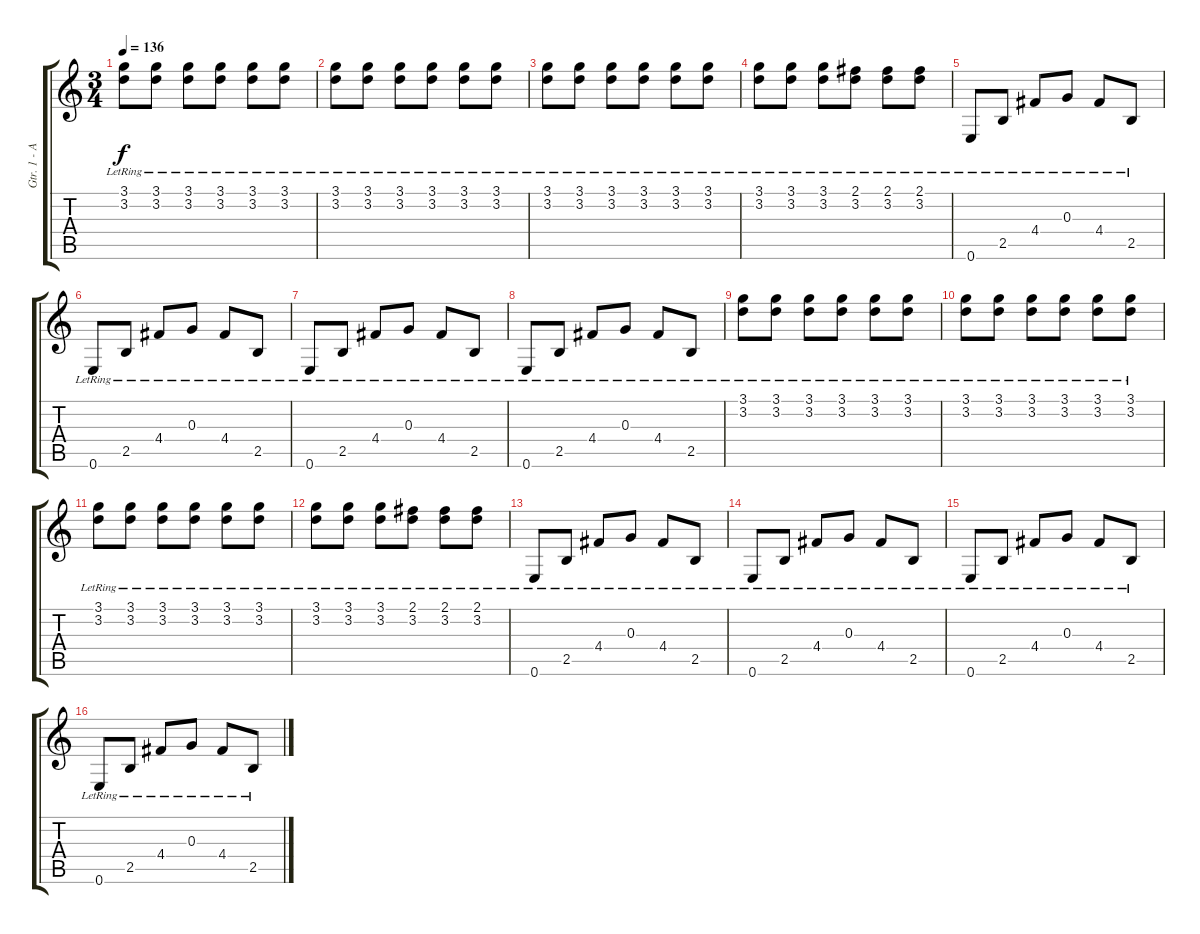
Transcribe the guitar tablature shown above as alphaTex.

\track ("Gtr. 1 - Acoustic" "Gtr. 1 - A") {instrument acousticguitarsteel}
\staff {score tabs}
\tuning (E4 B3 G3 D3 A2 E2) {hide}
\ts (3 4)
\tempo 136
\clef g2
\ks c
(3.1{lr} 3.2{lr}).8{dy f} (3.1{lr} 3.2{lr}).8 (3.1{lr} 3.2{lr}).8 (3.1{lr} 3.2{lr}).8 (3.1{lr} 3.2{lr}).8 (3.1{lr} 3.2{lr}).8 |
(3.1{lr} 3.2{lr}).8 (3.1{lr} 3.2{lr}).8 (3.1{lr} 3.2{lr}).8 (3.1{lr} 3.2{lr}).8 (3.1{lr} 3.2{lr}).8 (3.1{lr} 3.2{lr}).8 |
(3.1{lr} 3.2{lr}).8 (3.1{lr} 3.2{lr}).8 (3.1{lr} 3.2{lr}).8 (3.1{lr} 3.2{lr}).8 (3.1{lr} 3.2{lr}).8 (3.1{lr} 3.2{lr}).8 |
(3.1{lr} 3.2{lr}).8 (3.1{lr} 3.2{lr}).8 (3.1{lr} 3.2{lr}).8 (2.1{lr} 3.2{lr}).8 (2.1{lr} 3.2{lr}).8 (2.1{lr} 3.2{lr}).8 |
0.6{lr}.8 2.5{lr}.8 4.4{lr}.8 0.3{lr}.8 4.4{lr}.8 2.5{lr}.8 |
0.6{lr}.8 2.5{lr}.8 4.4{lr}.8 0.3{lr}.8 4.4{lr}.8 2.5{lr}.8 |
0.6{lr}.8 2.5{lr}.8 4.4{lr}.8 0.3{lr}.8 4.4{lr}.8 2.5{lr}.8 |
0.6{lr}.8 2.5{lr}.8 4.4{lr}.8 0.3{lr}.8 4.4{lr}.8 2.5{lr}.8 |
(3.1{lr} 3.2{lr}).8 (3.1{lr} 3.2{lr}).8 (3.1{lr} 3.2{lr}).8 (3.1{lr} 3.2{lr}).8 (3.1{lr} 3.2{lr}).8 (3.1{lr} 3.2{lr}).8 |
(3.1{lr} 3.2{lr}).8 (3.1{lr} 3.2{lr}).8 (3.1{lr} 3.2{lr}).8 (3.1{lr} 3.2{lr}).8 (3.1{lr} 3.2{lr}).8 (3.1{lr} 3.2{lr}).8 |
(3.1{lr} 3.2{lr}).8 (3.1{lr} 3.2{lr}).8 (3.1{lr} 3.2{lr}).8 (3.1{lr} 3.2{lr}).8 (3.1{lr} 3.2{lr}).8 (3.1{lr} 3.2{lr}).8 |
(3.1{lr} 3.2{lr}).8 (3.1{lr} 3.2{lr}).8 (3.1{lr} 3.2{lr}).8 (2.1{lr} 3.2{lr}).8 (2.1{lr} 3.2{lr}).8 (2.1{lr} 3.2{lr}).8 |
0.6{lr}.8 2.5{lr}.8 4.4{lr}.8 0.3{lr}.8 4.4{lr}.8 2.5{lr}.8 |
0.6{lr}.8 2.5{lr}.8 4.4{lr}.8 0.3{lr}.8 4.4{lr}.8 2.5{lr}.8 |
0.6{lr}.8 2.5{lr}.8 4.4{lr}.8 0.3{lr}.8 4.4{lr}.8 2.5{lr}.8 |
0.6{lr}.8 2.5{lr}.8 4.4{lr}.8 0.3{lr}.8 4.4{lr}.8 2.5{lr}.8
